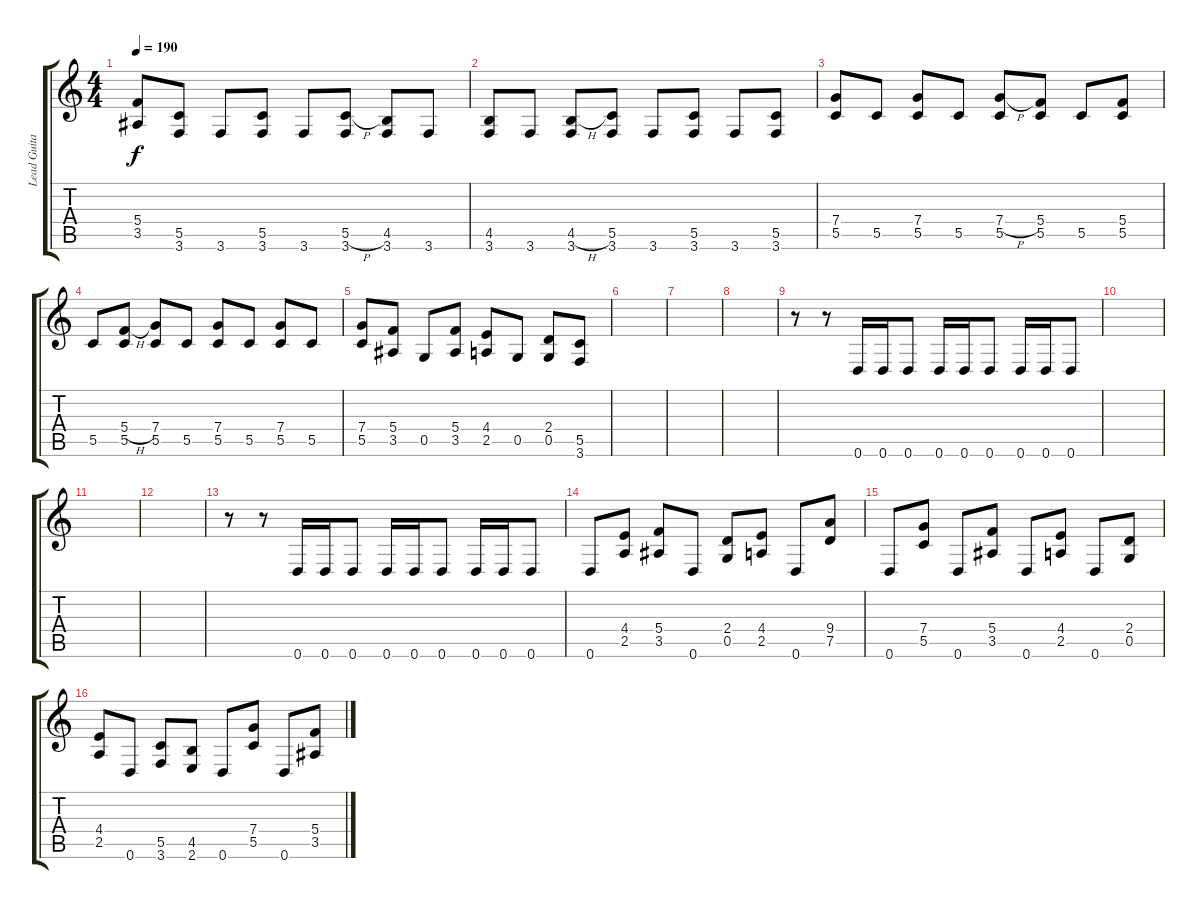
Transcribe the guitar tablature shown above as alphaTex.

\track ("Lead Guitar" "Lead Guita") {instrument distortionguitar}
\staff {score tabs}
\tuning (D4 A3 F3 C3 G2 D2) {hide}
\ts (4 4)
\tempo 190
\clef g2
\ks c
(5.4 3.5).8{dy f} (5.5 3.6).8 3.6.8 (5.5 3.6).8 3.6.8 (5.5{h} 3.6).8 (4.5 3.6).8 3.6.8 |
(4.5 3.6).8 3.6.8 (4.5{h} 3.6).8 (5.5 3.6).8 3.6.8 (5.5 3.6).8 3.6.8 (5.5 3.6).8 |
(7.4 5.5).8 5.5.8 (7.4 5.5).8 5.5.8 (7.4{h} 5.5).8 (5.4 5.5).8 5.5.8 (5.4 5.5).8 |
5.5.8 (5.4{h} 5.5).8 (7.4 5.5).8 5.5.8 (7.4 5.5).8 5.5.8 (7.4 5.5).8 5.5.8 |
(7.4 5.5).8 (5.4 3.5).8 0.5.8 (5.4 3.5).8 (4.4 2.5).8 0.5.8 (2.4 0.5).8 (5.5 3.6).8 |
|
|
|
r.8 r.8 0.6.16 0.6.16 0.6.8 0.6.16 0.6.16 0.6.8 0.6.16 0.6.16 0.6.8 |
|
|
|
r.8 r.8 0.6.16 0.6.16 0.6.8 0.6.16 0.6.16 0.6.8 0.6.16 0.6.16 0.6.8 |
0.6.8 (4.4 2.5).8 (5.4 3.5).8 0.6.8 (2.4 0.5).8 (4.4 2.5).8 0.6.8 (9.4 7.5).8 |
0.6.8 (7.4 5.5).8 0.6.8 (5.4 3.5).8 0.6.8 (4.4 2.5).8 0.6.8 (2.4 0.5).8 |
(4.4 2.5).8 0.6.8 (5.5 3.6).8 (4.5 2.6).8 0.6.8 (7.4 5.5).8 0.6.8 (5.4 3.5).8
